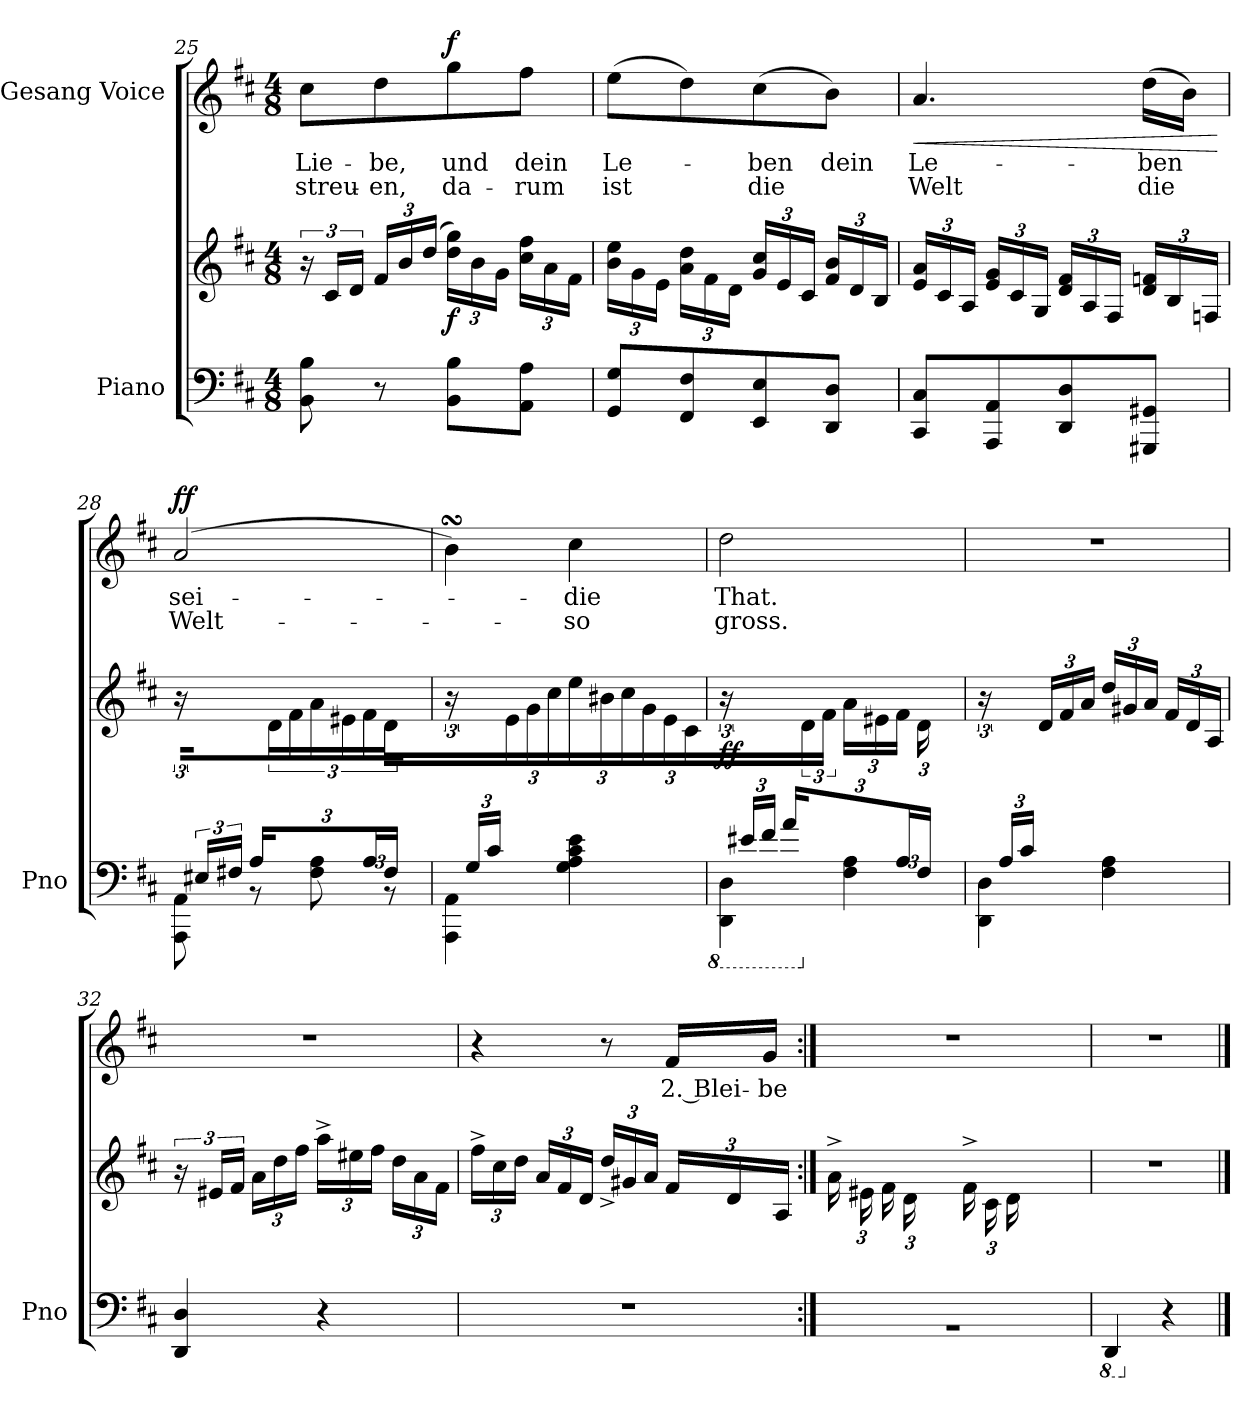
**kern	**kern	**dynam	**kern	**text	**text	**dynam
*part2	*part2	*part2	*part1	*part1	*part1	*part1
*staff3	*staff2	*staff2/3	*staff1	*staff1	*staff1	*staff1
*I"Piano	*	*	*I"Gesang Voice	*	*	*
*I'Pno	*	*	*	*	*	*
*clefF4	*clefG2	*	*clefG2	*	*	*
*k[f#c#]	*k[f#c#]	*	*k[f#c#]	*	*	*
*M4/8	*M4/8	*	*M4/8	*	*	*
=25	=25	=25	=25	=25	=25	=25
!	!	!	!	!LO:LY:b	!LO:LY:b	!
8BB\ 8B\	24r	.	8cc#\L	Lie-	-streu-	.
.	24c#/LL	.	.	.	.	.
.	24d/JJ	.	.	.	.	.
*	*Xbrackettup	*	*	*	*	*
!	!	!	!	!LO:LY:b	!LO:LY:b	!
8r	24f#/LL	.	8dd\	-be,	-en,	.
.	24b/	.	.	.	.	.
.	(>24dd/JJ	.	.	.	.	.
!	!	!LO:DY:b	!	!LO:LY:b	!LO:LY:b	!LO:DY:a
8BB\ 8B\L	24dd\ 24gg\LL)	f	8gg\	und	da-	f
.	24b\	.	.	.	.	.
.	24g\JJ	.	.	.	.	.
!	!	!	!	!LO:LY:b	!LO:LY:b	!
8AA\ 8A\J	24cc#\ 24ff#\LL	.	8ff#\J	dein	-rum	.
.	24a\	.	.	.	.	.
.	24f#\JJ	.	.	.	.	.
=26	=26	=26	=26	=26	=26	=26
!	!	!	!	!LO:LY:b	!LO:LY:b	!
8GG/ 8G/L	24b\ 24ee\LL	.	(>8ee\L	Le-	ist	.
.	24g\	.	.	.	.	.
.	24e\JJ	.	.	.	.	.
8FF#/ 8F#/	24a\ 24dd\LL	.	8dd\)	.	.	.
.	24f#\	.	.	.	.	.
.	24d\JJ	.	.	.	.	.
!	!	!	!	!LO:LY:b	!LO:LY:b	!
8EE/ 8E/	24g/ 24cc#/LL	.	(>8cc#\	-ben	die	.
.	24e/	.	.	.	.	.
.	24c#/JJ	.	.	.	.	.
!	!	!	!	!LO:LY:b	!	!
8DD/ 8D/J	24f#/ 24b/LL	.	8b\J)	dein	.	.
.	24d/	.	.	.	.	.
.	24B/JJ	.	.	.	.	.
!!LO:LB:g=z
=27	=27	=27	=27	=27	=27	=27
!	!	!	!	!LO:LY:b	!LO:LY:b	!LO:HP:b
8CC#/ 8C#/L	24e/ 24a/LL	.	4.a/	Le-	Welt	<
.	24c#/	.	.	.	.	.
.	24A/JJ	.	.	.	.	.
8AAA/ 8AA/	24e/ 24g/LL	.	.	.	.	.
.	24c#/	.	.	.	.	.
.	24G/JJ	.	.	.	.	.
8DD/ 8D/	24d/ 24f#/LL	.	.	.	.	.
.	24A/	.	.	.	.	.
.	24F#/JJ	.	.	.	.	.
!	!	!	!	!LO:LY:b	!LO:LY:b	!
8GGG#X/ 8GG#X/J	24d/ 24fn/LL	.	(>16dd\LL	-ben	die	.
.	24B/	.	.	.	.	.
.	.	.	16b\JJ)	.	.	.
.	24Fn/JJ	.	.	.	.	.
.	.	.	.	.	.	[
=28	=28	=28	=28	=28	=28	=28
*^	*	*	*	*	*	*
*	*	*brackettup	*	*	*	*	*
!	!	!	!	!	!LO:LY:b	!LO:LY:b	!LO:DY:a
24ryy	8AAA\ 8AA\	24r	.	(>2a/	sei-	Welt-	ff
24E#X/LL	.	8ryy	.	.	.	.	.
24F#X/JJ	.	.	.	.	.	.	.
*Xbrackettup	*	*	*	*	*	*	*
24A/LL	8r	.	.	.	.	.	.
4ryy	.	24d\	.	.	.	.	.
.	.	24f#\JJ	.	.	.	.	.
*	*	*Xbrackettup	*	*	*	*	*
.	8F#\ 8A\	24a\LL	.	.	.	.	.
.	.	24e#X\	.	.	.	.	.
.	.	24f#\JJ	.	.	.	.	.
.	8r	24d\LL	.	.	.	.	.
24A/	.	12ryy	.	.	.	.	.
24F#/JJ	.	.	.	.	.	.	.
=29	=29	=29	=29	=29	=29	=29	=29
*	*	*brackettup	*	*	*	*	*
24ryy	4AAA\ 4AA\	24r	.	4bsSSS\)	.	.	.
24G/LL	.	12ryy	.	.	.	.	.
24c#/JJ	.	.	.	.	.	.	.
*	*	*Xbrackettup	*	*	*	*	*
4.ryy	.	24e\LL	.	.	.	.	.
.	.	24g\	.	.	.	.	.
.	.	24cc#\JJ	.	.	.	.	.
!	!	!	!	!	!LO:LY:b	!LO:LY:b	!
.	4G\ 4A\ 4c#\ 4e\	24ee\LL	.	4cc#\	-die	-so	.
.	.	24b#X\	.	.	.	.	.
.	.	24cc#\JJ	.	.	.	.	.
.	.	24g/LL	.	.	.	.	.
.	.	24e/	.	.	.	.	.
.	.	24c#/JJ	.	.	.	.	.
!!LO:LB:g=z
=30	=30	=30	=30	=30	=30	=30	=30
*8ba	*	*	*	*	*	*	*
*	*	*brackettup	*	*	*	*	*
!	!	!	!LO:DY:b	!	!LO:LY:b	!LO:LY:b	!
24ryy	4DDD\ 4DD\	24r	ff	2dd\	That.	gross.	.
24E#X/LL	.	8ryy	.	.	.	.	.
24F#/JJ	.	.	.	.	.	.	.
24A/LL	.	.	.	.	.	.	.
*X8ba	*	*	*	*	*	*	*
4ryy	.	24d\	.	.	.	.	.
.	.	24f#\JJ	.	.	.	.	.
*	*	*Xbrackettup	*	*	*	*	*
.	4F#\ 4A\	24a\LL	.	.	.	.	.
.	.	24e#X\	.	.	.	.	.
.	.	24f#\JJ	.	.	.	.	.
.	.	24d\LL	.	.	.	.	.
24A/	.	12ryy	.	.	.	.	.
24F#/JJ	.	.	.	.	.	.	.
=31	=31	=31	=31	=31	=31	=31	=31
*	*	*brackettup	*	*	*	*	*
24ryy	4DD\ 4D\	24r	.	2r	.	.	.
24A/LL	.	12ryy	.	.	.	.	.
24c#/JJ	.	.	.	.	.	.	.
*	*	*Xbrackettup	*	*	*	*	*
4.ryy	.	24d/LL	.	.	.	.	.
.	.	24f#/	.	.	.	.	.
.	.	24a/JJ	.	.	.	.	.
.	4F#\ 4A\	24dd/LL	.	.	.	.	.
.	.	24g#X/	.	.	.	.	.
.	.	24a/JJ	.	.	.	.	.
.	.	24f#/LL	.	.	.	.	.
.	.	24d/	.	.	.	.	.
.	.	24A/JJ	.	.	.	.	.
*v	*v	*	*	*	*	*	*
=32	=32	=32	=32	=32	=32	=32
*	*brackettup	*	*	*	*	*
4DD/ 4D/	24r	.	2r	.	.	.
.	24e#X/LL	.	.	.	.	.
.	24f#/JJ	.	.	.	.	.
*	*Xbrackettup	*	*	*	*	*
.	24a\LL	.	.	.	.	.
.	24dd\	.	.	.	.	.
.	24ff#\JJ	.	.	.	.	.
4r	24aa^\LL	.	.	.	.	.
.	24ee#X\	.	.	.	.	.
.	24ff#\JJ	.	.	.	.	.
.	24dd\LL	.	.	.	.	.
.	24a\	.	.	.	.	.
.	24f#\JJ	.	.	.	.	.
!!LO:LB:g=z
=33	=33	=33	=33	=33	=33	=33
2r	24ff#^\LL	.	4r	.	.	.
.	24cc#\	.	.	.	.	.
.	24dd\JJ	.	.	.	.	.
.	24a/LL	.	.	.	.	.
.	24f#/	.	.	.	.	.
.	24d/JJ	.	.	.	.	.
.	24dd^/LL	.	8r	.	.	.
.	24g#X/	.	.	.	.	.
.	24a/JJ	.	.	.	.	.
!	!	!	!	!LO:LY:b	!	!
.	24f#/LL	.	16f#/LL	2. Blei-	.	.
.	24d/	.	.	.	.	.
!	!	!	!	!LO:LY:b	!	!
.	.	.	16g/JJ	-be	.	.
.	24A/JJ	.	.	.	.	.
=34:|!	=34:|!	=34:|!	=34:|!	=34:|!	=34:|!	=34:|!
*^	*	*	*	*	*	*
6ryy	2rBB	24a^\LL	.	2r	.	.	.
.	.	24e#X\	.	.	.	.	.
.	.	24f#\	.	.	.	.	.
.	.	24d\	.	.	.	.	.
24A/	.	12ryy	.	.	.	.	.
24F#/JJ	.	.	.	.	.	.	.
8ryy	.	24f#^\LL	.	.	.	.	.
.	.	24c#\	.	.	.	.	.
.	.	24d\	.	.	.	.	.
24A/	.	8ryy	.	.	.	.	.
24F#/	.	.	.	.	.	.	.
24D/JJ	.	.	.	.	.	.	.
*v	*v	*	*	*	*	*	*
=35	=35	=35	=35	=35	=35	=35
*8ba	*	*	*	*	*	*
4DDD/	2r	.	2r	.	.	.
*X8ba	*	*	*	*	*	*
4r	.	.	.	.	.	.
==	==	==	==	==	==	==
*-	*-	*-	*-	*-	*-	*-
